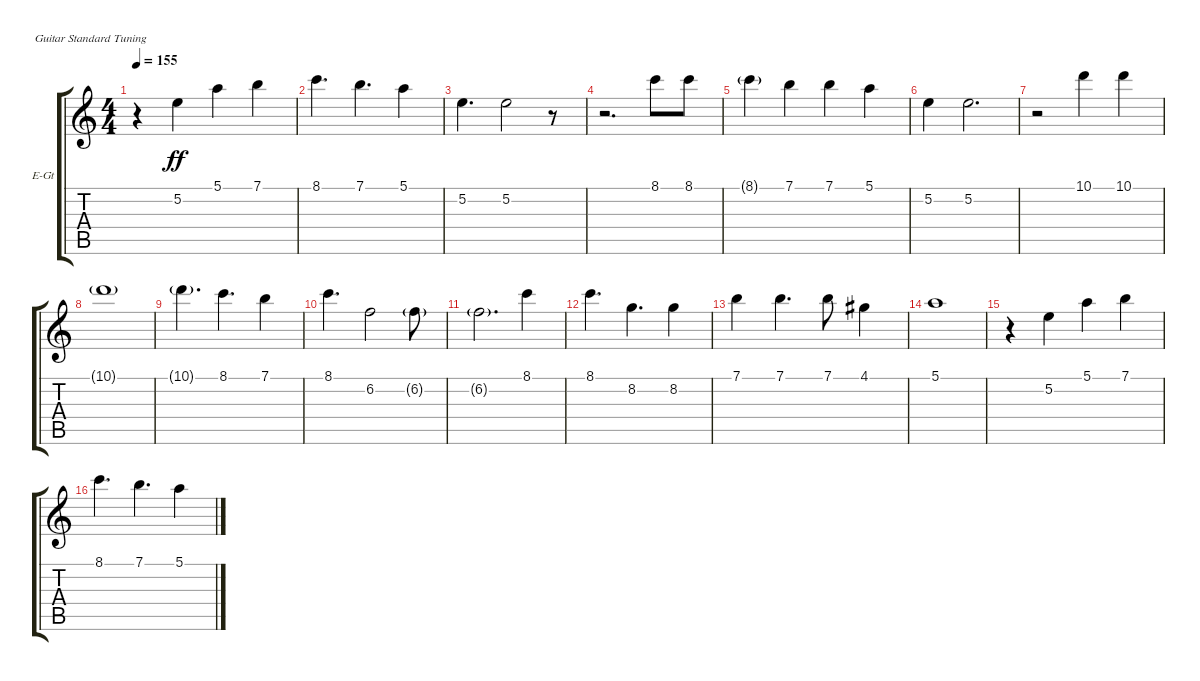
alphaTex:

\bracketExtendMode groupsimilarinstruments
\firstSystemTrackNameOrientation horizontal
\otherSystemsTrackNameOrientation horizontal
\track ("В. Бутусов (Вокал)" "E-Gt") {instrument electricguitarclean}
\staff {score tabs}
\tuning (E4 B3 G3 D3 A2 E2)
\ts (4 4)
\tempo 155
\clef g2
\scale
0.333333
\ks c
r.4{dy ff} 5.2.4 5.1.4 7.1.4 |
\scale
0.333333 8.1.4{d} 7.1.4{d} 5.1.4 |
\scale
0.333333 5.2.4{d} 5.2.2 r.8 |
\scale
0.333333 r.2{d} 8.1.8 8.1.8 |
\scale
0.333333 8.1{g}.4 7.1.4 7.1.4 5.1.4 |
\scale
0.333333 5.2.4 5.2.2{d} |
\scale
0.333333 r.2 10.1.4 10.1.4 |
\scale
0.333333 10.1{g}.1 |
\scale
0.333333 10.1{g}.4{d} 8.1.4{d} 7.1.4 |
\scale
0.333333 8.1.4{d} 6.2.2 6.2{g}.8 |
\scale
0.333333 6.2{g}.2{d} 8.1.4 |
\scale
0.333333 8.1.4{d} 8.2.4{d} 8.2.4 |
\scale
0.333333 7.1.4 7.1.4{d} 7.1.8 4.1.4 |
\scale
0.333333 5.1.1 |
\scale
0.333333 r.4 5.2.4 5.1.4 7.1.4 |
8.1.4{d} 7.1.4{d} 5.1.4
